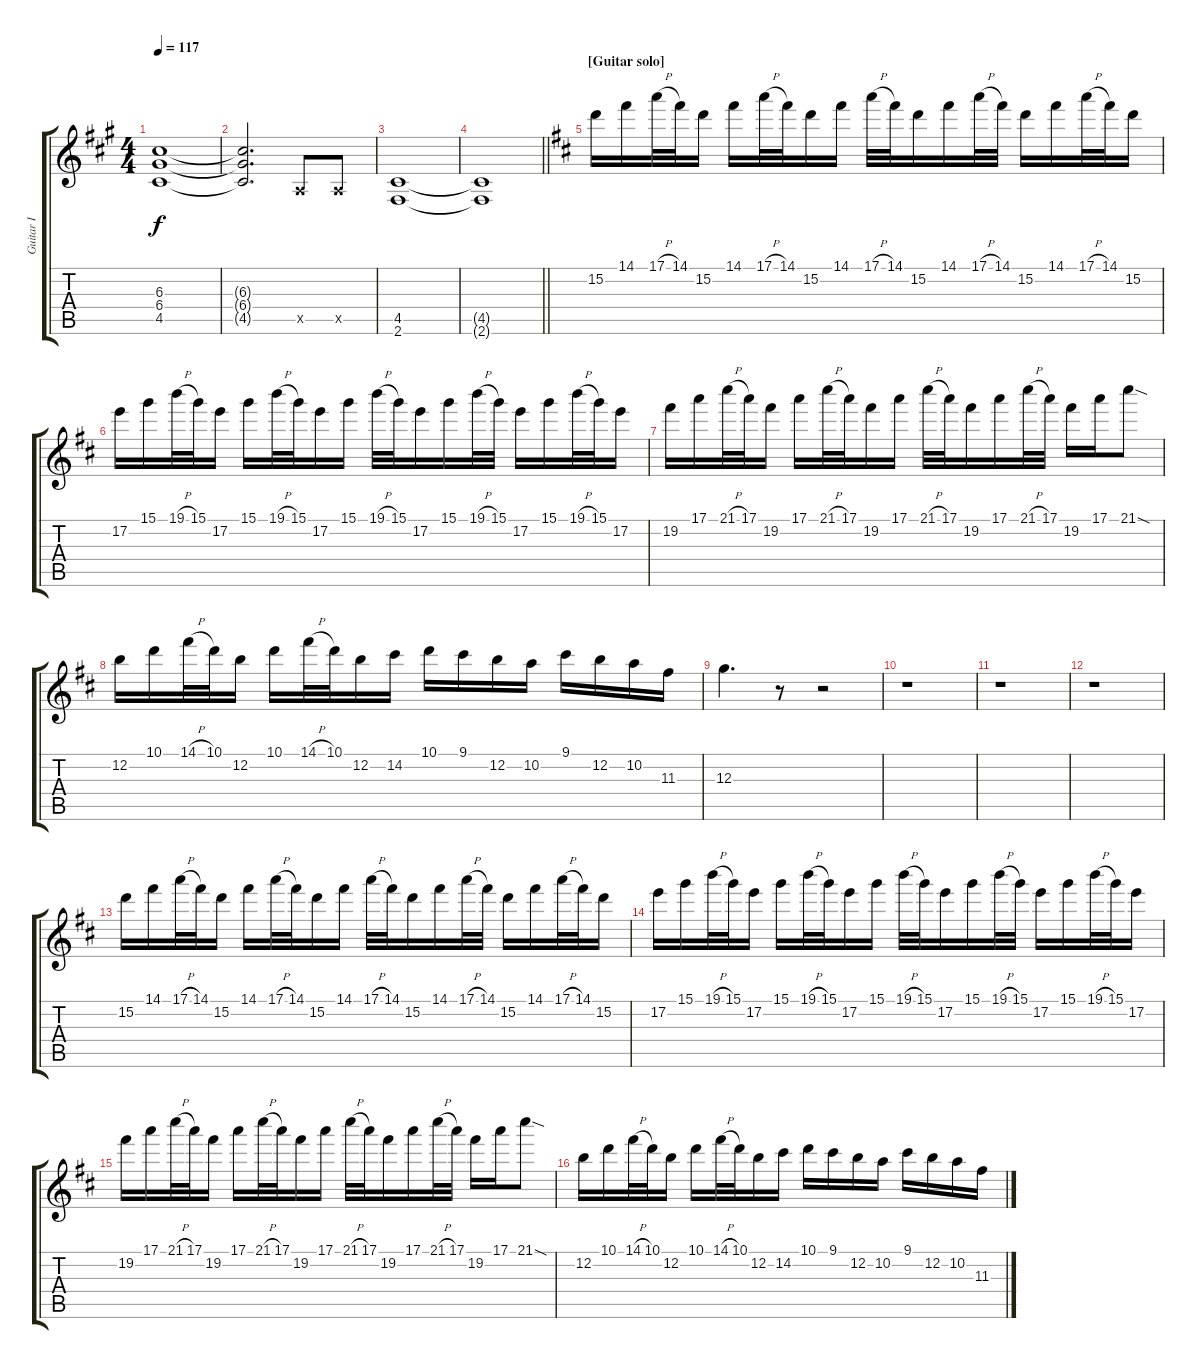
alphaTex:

\track ("Guitar I" "Guitar I") {instrument distortionguitar}
\staff {score tabs}
\tuning (E4 B3 G3 D3 A2 E2) {hide}
\ts (4 4)
\tempo 117
\clef g2
\ks a
(6.3 6.4 4.5).1{dy f} |
(6.3{t} 6.4{t} 4.5{t}).2{d} 0.5{x}.8 0.5{x}.8 |
(4.5 2.6).1 |
\barLineRight lightlight
(4.5{t} 2.6{t}).1 |
\section ("" "[Guitar solo]")
\ks d
15.2.16{balance 10} 14.1.16 17.1{h}.32 14.1.32 15.2.16 14.1.16 17.1{h}.32 14.1.32 15.2.16 14.1.16 17.1{h}.32 14.1.32 15.2.16 14.1.16 17.1{h}.32 14.1.32 15.2.16 14.1.16 17.1{h}.32 14.1.32 15.2.16 |
17.2.16 15.1.16 19.1{h}.32 15.1.32 17.2.16 15.1.16 19.1{h}.32 15.1.32 17.2.16 15.1.16 19.1{h}.32 15.1.32 17.2.16 15.1.16 19.1{h}.32 15.1.32 17.2.16 15.1.16 19.1{h}.32 15.1.32 17.2.16 |
19.2.16 17.1.16 21.1{h}.32 17.1.32 19.2.16 17.1.16 21.1{h}.32 17.1.32 19.2.16 17.1.16 21.1{h}.32 17.1.32 19.2.16 17.1.16 21.1{h}.32 17.1.32 19.2.16 17.1.16 21.1{sod}.8 |
12.2.16 10.1.16 14.1{h}.32 10.1.32 12.2.16 10.1.16 14.1{h}.32 10.1.32 12.2.16 14.2.16 10.1.16 9.1.16 12.2.16 10.2.16 9.1.16 12.2.16 10.2.16 11.3.16 |
12.3.4{d} r.8 r.2 |
r.1 |
r.1 |
r.1 |
15.2.16 14.1.16 17.1{h}.32 14.1.32 15.2.16 14.1.16 17.1{h}.32 14.1.32 15.2.16 14.1.16 17.1{h}.32 14.1.32 15.2.16 14.1.16 17.1{h}.32 14.1.32 15.2.16 14.1.16 17.1{h}.32 14.1.32 15.2.16 |
17.2.16 15.1.16 19.1{h}.32 15.1.32 17.2.16 15.1.16 19.1{h}.32 15.1.32 17.2.16 15.1.16 19.1{h}.32 15.1.32 17.2.16 15.1.16 19.1{h}.32 15.1.32 17.2.16 15.1.16 19.1{h}.32 15.1.32 17.2.16 |
19.2.16 17.1.16 21.1{h}.32 17.1.32 19.2.16 17.1.16 21.1{h}.32 17.1.32 19.2.16 17.1.16 21.1{h}.32 17.1.32 19.2.16 17.1.16 21.1{h}.32 17.1.32 19.2.16 17.1.16 21.1{sod}.8 |
12.2.16 10.1.16 14.1{h}.32 10.1.32 12.2.16 10.1.16 14.1{h}.32 10.1.32 12.2.16 14.2.16 10.1.16 9.1.16 12.2.16 10.2.16 9.1.16 12.2.16 10.2.16 11.3.16
